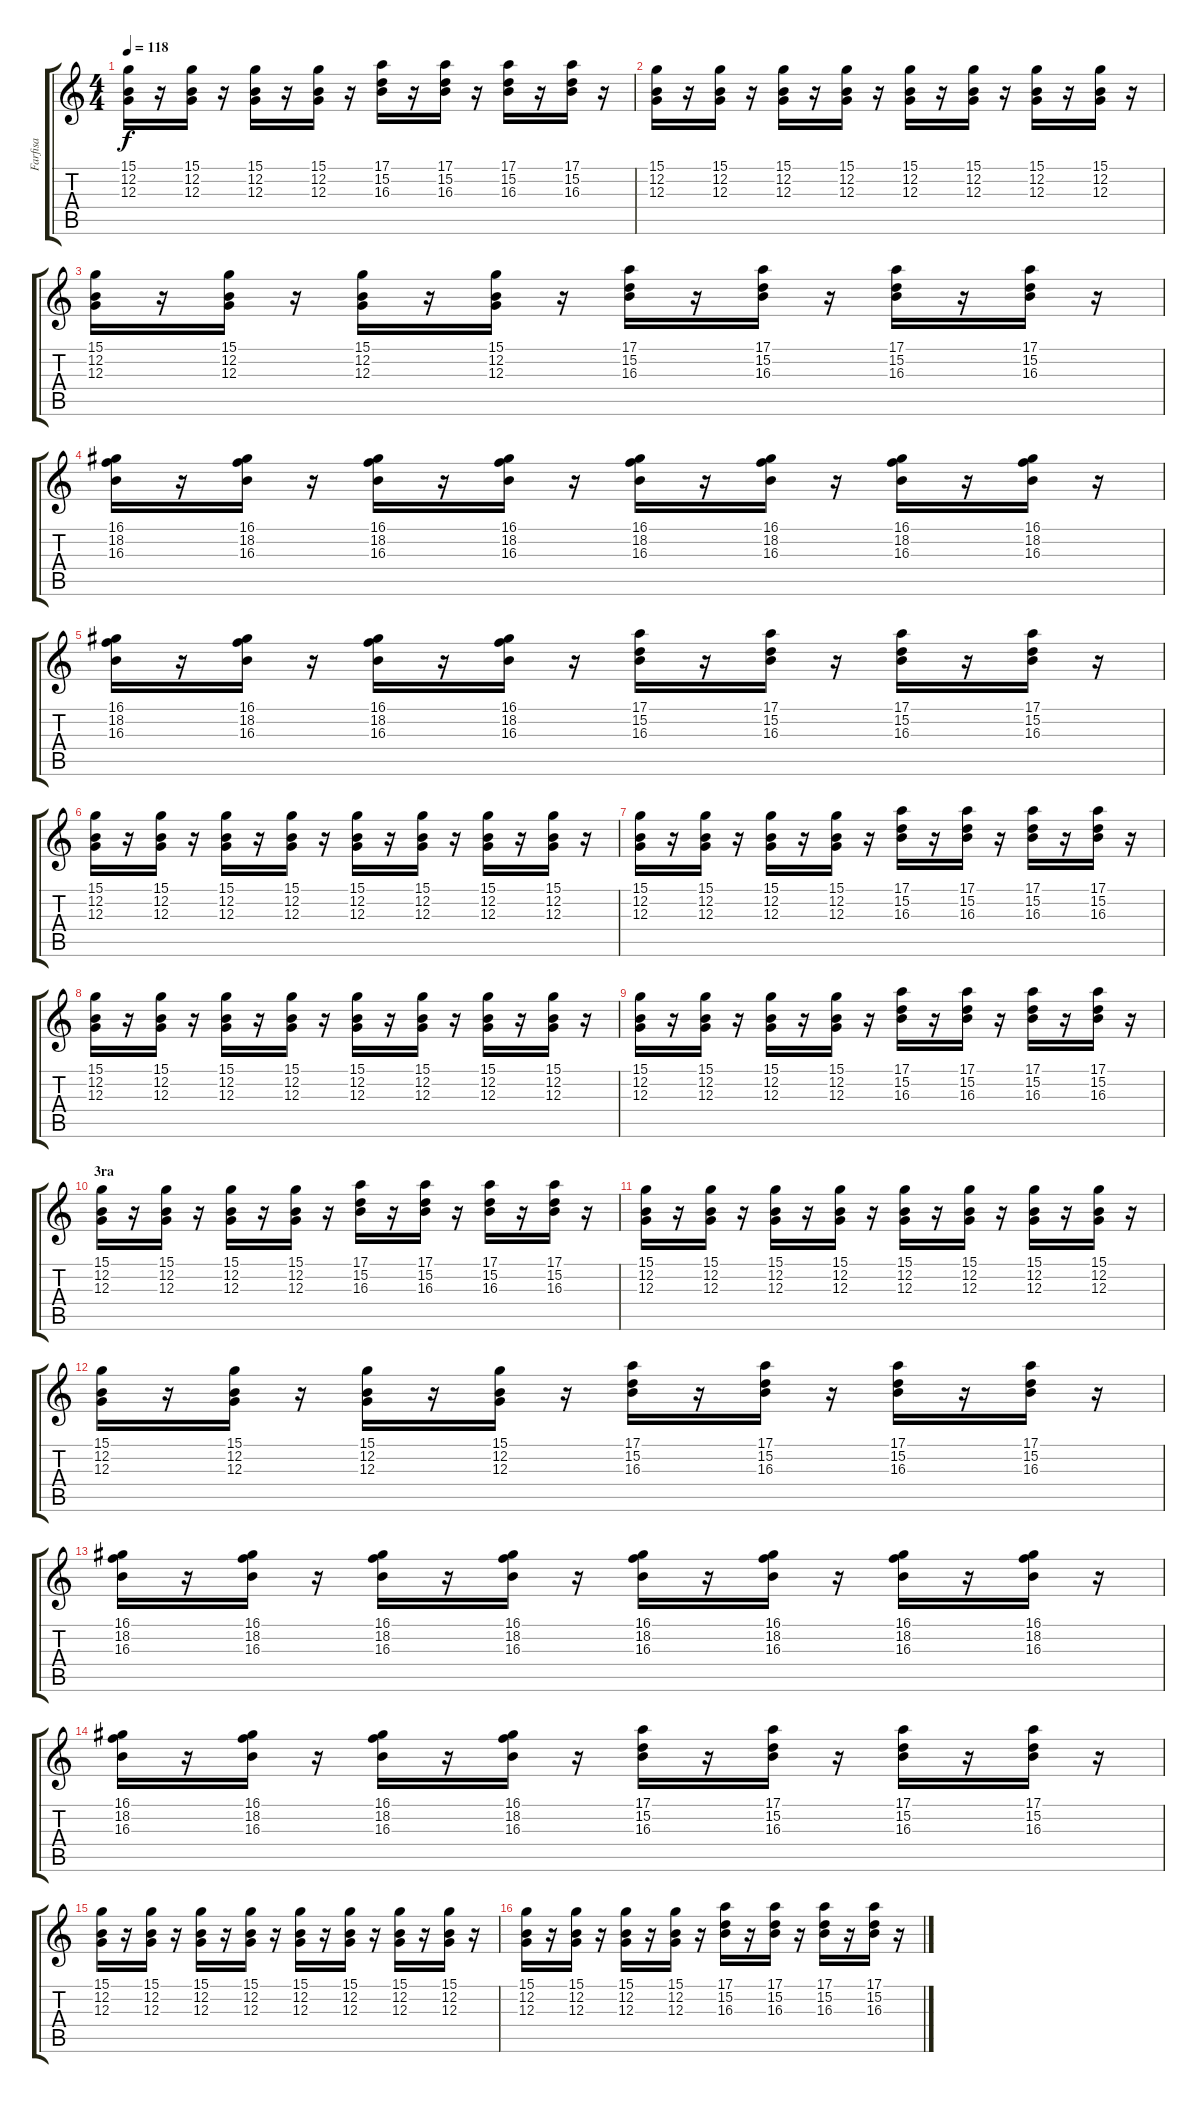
\track ("Farfisa" "Farfisa") {instrument drawbarorgan}
\staff {score tabs}
\tuning (E4 B3 G3 D3 A2 E2) {hide}
\ts (4 4)
\section ("" "")
\tempo 118
\clef g2
\ks c
(15.1 12.2 12.3).16{dy f} r.16 (15.1 12.2 12.3).16 r.16 (15.1 12.2 12.3).16 r.16 (15.1 12.2 12.3).16 r.16 (17.1 15.2 16.3).16 r.16 (17.1 15.2 16.3).16 r.16 (17.1 15.2 16.3).16 r.16 (17.1 15.2 16.3).16 r.16 |
(15.1 12.2 12.3).16 r.16 (15.1 12.2 12.3).16 r.16 (15.1 12.2 12.3).16 r.16 (15.1 12.2 12.3).16 r.16 (15.1 12.2 12.3).16 r.16 (15.1 12.2 12.3).16 r.16 (15.1 12.2 12.3).16 r.16 (15.1 12.2 12.3).16 r.16 |
(15.1 12.2 12.3).16 r.16 (15.1 12.2 12.3).16 r.16 (15.1 12.2 12.3).16 r.16 (15.1 12.2 12.3).16 r.16 (17.1 15.2 16.3).16 r.16 (17.1 15.2 16.3).16 r.16 (17.1 15.2 16.3).16 r.16 (17.1 15.2 16.3).16 r.16 |
(16.1 18.2 16.3).16 r.16 (16.1 18.2 16.3).16 r.16 (16.1 18.2 16.3).16 r.16 (16.1 18.2 16.3).16 r.16 (16.1 18.2 16.3).16 r.16 (16.1 18.2 16.3).16 r.16 (16.1 18.2 16.3).16 r.16 (16.1 18.2 16.3).16 r.16 |
(16.1 18.2 16.3).16 r.16 (16.1 18.2 16.3).16 r.16 (16.1 18.2 16.3).16 r.16 (16.1 18.2 16.3).16 r.16 (17.1 15.2 16.3).16 r.16 (17.1 15.2 16.3).16 r.16 (17.1 15.2 16.3).16 r.16 (17.1 15.2 16.3).16 r.16 |
(15.1 12.2 12.3).16 r.16 (15.1 12.2 12.3).16 r.16 (15.1 12.2 12.3).16 r.16 (15.1 12.2 12.3).16 r.16 (15.1 12.2 12.3).16 r.16 (15.1 12.2 12.3).16 r.16 (15.1 12.2 12.3).16 r.16 (15.1 12.2 12.3).16 r.16 |
(15.1 12.2 12.3).16 r.16 (15.1 12.2 12.3).16 r.16 (15.1 12.2 12.3).16 r.16 (15.1 12.2 12.3).16 r.16 (17.1 15.2 16.3).16 r.16 (17.1 15.2 16.3).16 r.16 (17.1 15.2 16.3).16 r.16 (17.1 15.2 16.3).16 r.16 |
(15.1 12.2 12.3).16 r.16 (15.1 12.2 12.3).16 r.16 (15.1 12.2 12.3).16 r.16 (15.1 12.2 12.3).16 r.16 (15.1 12.2 12.3).16 r.16 (15.1 12.2 12.3).16 r.16 (15.1 12.2 12.3).16 r.16 (15.1 12.2 12.3).16 r.16 |
(15.1 12.2 12.3).16 r.16 (15.1 12.2 12.3).16 r.16 (15.1 12.2 12.3).16 r.16 (15.1 12.2 12.3).16 r.16 (17.1 15.2 16.3).16 r.16 (17.1 15.2 16.3).16 r.16 (17.1 15.2 16.3).16 r.16 (17.1 15.2 16.3).16 r.16 |
\section ("" "3ra")
(15.1 12.2 12.3).16 r.16 (15.1 12.2 12.3).16 r.16 (15.1 12.2 12.3).16 r.16 (15.1 12.2 12.3).16 r.16 (17.1 15.2 16.3).16 r.16 (17.1 15.2 16.3).16 r.16 (17.1 15.2 16.3).16 r.16 (17.1 15.2 16.3).16 r.16 |
(15.1 12.2 12.3).16 r.16 (15.1 12.2 12.3).16 r.16 (15.1 12.2 12.3).16 r.16 (15.1 12.2 12.3).16 r.16 (15.1 12.2 12.3).16 r.16 (15.1 12.2 12.3).16 r.16 (15.1 12.2 12.3).16 r.16 (15.1 12.2 12.3).16 r.16 |
(15.1 12.2 12.3).16 r.16 (15.1 12.2 12.3).16 r.16 (15.1 12.2 12.3).16 r.16 (15.1 12.2 12.3).16 r.16 (17.1 15.2 16.3).16 r.16 (17.1 15.2 16.3).16 r.16 (17.1 15.2 16.3).16 r.16 (17.1 15.2 16.3).16 r.16 |
(16.1 18.2 16.3).16 r.16 (16.1 18.2 16.3).16 r.16 (16.1 18.2 16.3).16 r.16 (16.1 18.2 16.3).16 r.16 (16.1 18.2 16.3).16 r.16 (16.1 18.2 16.3).16 r.16 (16.1 18.2 16.3).16 r.16 (16.1 18.2 16.3).16 r.16 |
(16.1 18.2 16.3).16 r.16 (16.1 18.2 16.3).16 r.16 (16.1 18.2 16.3).16 r.16 (16.1 18.2 16.3).16 r.16 (17.1 15.2 16.3).16 r.16 (17.1 15.2 16.3).16 r.16 (17.1 15.2 16.3).16 r.16 (17.1 15.2 16.3).16 r.16 |
(15.1 12.2 12.3).16 r.16 (15.1 12.2 12.3).16 r.16 (15.1 12.2 12.3).16 r.16 (15.1 12.2 12.3).16 r.16 (15.1 12.2 12.3).16 r.16 (15.1 12.2 12.3).16 r.16 (15.1 12.2 12.3).16 r.16 (15.1 12.2 12.3).16 r.16 |
(15.1 12.2 12.3).16 r.16 (15.1 12.2 12.3).16 r.16 (15.1 12.2 12.3).16 r.16 (15.1 12.2 12.3).16 r.16 (17.1 15.2 16.3).16 r.16 (17.1 15.2 16.3).16 r.16 (17.1 15.2 16.3).16 r.16 (17.1 15.2 16.3).16 r.16
